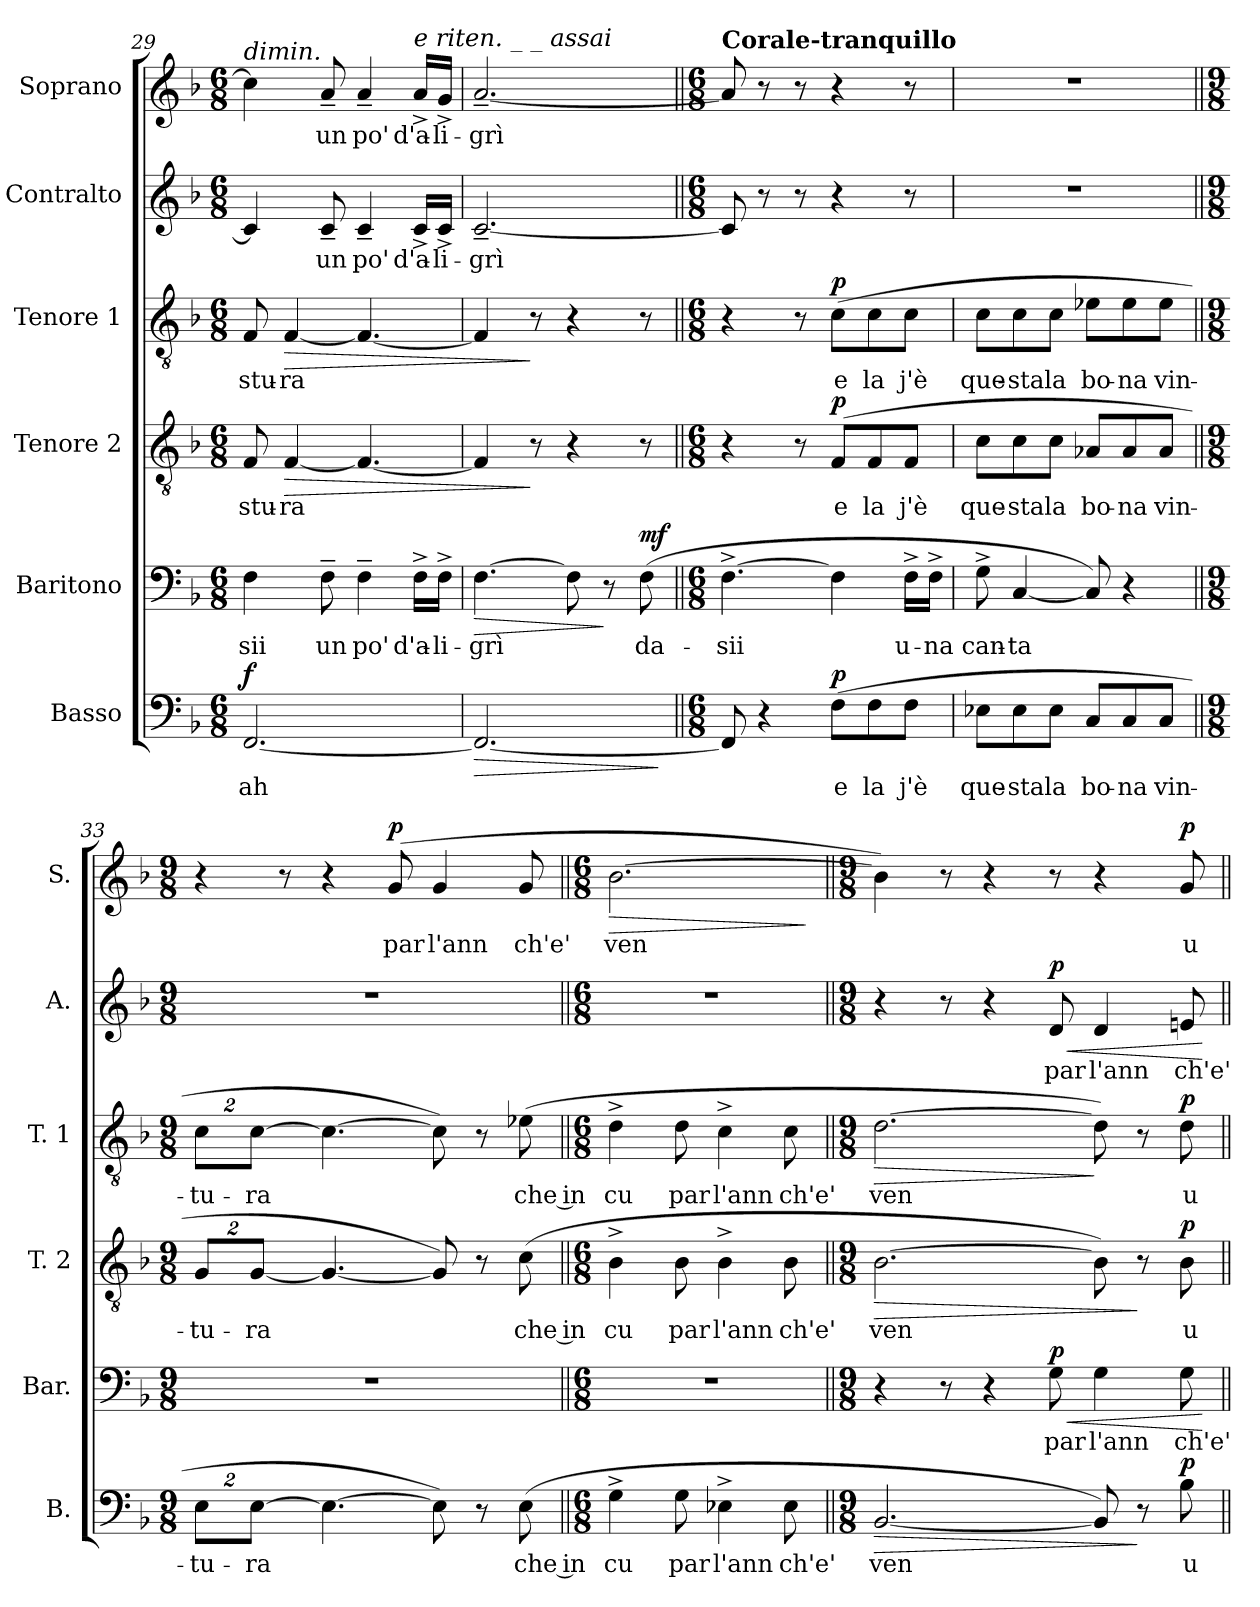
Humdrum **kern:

**kern	**text	**dynam	**kern	**text	**dynam	**kern	**text	**dynam	**kern	**text	**dynam	**kern	**text	**dynam	**kern	**text	**dynam
*part6	*part6	*part6	*part5	*part5	*part5	*part4	*part4	*part4	*part3	*part3	*part3	*part2	*part2	*part2	*part1	*part1	*part1
*staff6	*staff6	*staff6	*staff5	*staff5	*staff5	*staff4	*staff4	*staff4	*staff3	*staff3	*staff3	*staff2	*staff2	*staff2	*staff1	*staff1	*staff1
*I"Basso	*	*	*I"Baritono	*	*	*I"Tenore 2	*	*	*I"Tenore 1	*	*	*I"Contralto	*	*	*I"Soprano	*	*
*I'B.	*	*	*I'Bar.	*	*	*I'T. 2	*	*	*I'T. 1	*	*	*I'A.	*	*	*I'S.	*	*
*clefF4	*	*	*clefF4	*	*	*clefGv2	*	*	*clefGv2	*	*	*clefG2	*	*	*clefG2	*	*
*k[b-]	*	*	*k[b-]	*	*	*k[b-]	*	*	*k[b-]	*	*	*k[b-]	*	*	*k[b-]	*	*
*M6/8	*	*	*M6/8	*	*	*M6/8	*	*	*M6/8	*	*	*M6/8	*	*	*M6/8	*	*
=29	=29	=29	=29	=29	=29	=29	=29	=29	=29	=29	=29	=29	=29	=29	=29	=29	=29
!	!	!	!	!	!	!	!	!	!	!	!	!	!	!	!LO:TX:a:i:t=dimin.	!	!
!	!LO:LY:b	!LO:DY:a	!	!LO:LY:b	!	!	!LO:LY:b	!	!	!LO:LY:b	!	!	!	!	!	!	!
[2.FF/	ah	f	4F\	-sii	.	8F/	-stu-	.	8F/	-stu-	.	4c/]	.	.	4cc\]	.	.
!	!	!	!	!	!	!	!LO:LY:b	!LO:HP:b	!	!LO:LY:b	!LO:HP:b	!	!	!	!	!	!
.	.	.	.	.	.	[4F/	-ra	>	[4F/	-ra	>	.	.	.	.	.	.
!	!	!	!	!LO:LY:b	!	!	!	!	!	!	!	!	!LO:LY:b	!	!	!LO:LY:b	!
.	.	.	8F~\	un	.	.	.	.	.	.	.	8c~/	un	.	8a~/	un	.
!	!	!	!	!LO:LY:b	!	!	!	!	!	!	!	!	!LO:LY:b	!	!	!LO:LY:b	!
.	.	.	4F~\	po'	.	4.F/_	.	.	4.F/_	.	.	4c~/	po'	.	4a~/	po'	.
!	!	!	!	!	!	!	!	!	!	!	!	!	!	!	!LO:TX:a:i:t=e riten. _   _ assai	!	!
!	!	!	!	!LO:LY:b	!	!	!	!	!	!	!	!	!LO:LY:b	!	!	!LO:LY:b	!
.	.	.	16F^\LL	d'a-	.	.	.	.	.	.	.	16c^/LL	d'a-	.	16a^/LL	d'a-	.
!	!	!	!	!LO:LY:b	!	!	!	!	!	!	!	!	!LO:LY:b	!	!	!LO:LY:b	!
.	.	.	16F^\JJ	-li-	.	.	.	.	.	.	.	16c^/JJ	-li-	.	16g^/JJ	-li-	.
=30	=30	=30	=30	=30	=30	=30	=30	=30	=30	=30	=30	=30	=30	=30	=30	=30	=30
!	!	!LO:HP:b	!	!LO:LY:b	!LO:HP:b	!	!	!	!	!	!	!	!LO:LY:b	!	!	!LO:LY:b	!
2.FF/_	.	>	[4.F\	-grì	>	4F/]	.	.	4F/]	.	.	[2.c~/	-grì	.	[2.a~/	-grì	.
.	.	.	.	.	.	8r	.	]	8r	.	]	.	.	.	.	.	.
.	.	.	8F\]	.	.	4r	.	.	4r	.	.	.	.	.	.	.	.
.	.	.	8r	.	]	.	.	.	.	.	.	.	.	.	.	.	.
!	!	!	!	!LO:LY:b	!LO:DY:a	!	!	!	!	!	!	!	!	!	!	!	!
.	.	.	(>8F\	da-	mf	8r	.	.	8r	.	.	.	.	.	.	.	.
.	.	]	.	.	.	.	.	.	.	.	.	.	.	.	.	.	.
=31||	=31||	=31||	=31||	=31||	=31||	=31||	=31||	=31||	=31||	=31||	=31||	=31||	=31||	=31||	=31||	=31||	=31||
*M6/8	*	*	*M6/8	*	*	*M6/8	*	*	*M6/8	*	*	*M6/8	*	*	*M6/8	*	*
!	!	!	!	!	!	!	!	!	!	!	!	!	!	!	!LO:TX:a:B:t=Corale-tranquillo	!	!
!	!	!	!	!LO:LY:b	!	!	!	!	!	!	!	!	!	!	!	!	!
8FF/]	.	.	[4.F^\	-sii	.	4r	.	.	4r	.	.	8c/]	.	.	8a/]	.	.
4r	.	.	.	.	.	.	.	.	.	.	.	8r	.	.	8r	.	.
.	.	.	.	.	.	8r	.	.	8r	.	.	8r	.	.	8r	.	.
!	!LO:LY:b	!LO:DY:a	!	!	!	!	!LO:LY:b	!LO:DY:a	!	!LO:LY:b	!LO:DY:a	!	!	!	!	!	!
(>8F\L	e	p	4F\]	.	.	(>8F/L	e	p	(>8c\L	e	p	4r	.	.	4r	.	.
!	!LO:LY:b	!	!	!	!	!	!LO:LY:b	!	!	!LO:LY:b	!	!	!	!	!	!	!
8F\	la	.	.	.	.	8F/	la	.	8c\	la	.	.	.	.	.	.	.
!	!LO:LY:b	!	!	!LO:LY:b	!	!	!LO:LY:b	!	!	!LO:LY:b	!	!	!	!	!	!	!
8F\J	j'è	.	16F^\LL	u-	.	8F/J	j'è	.	8c\J	j'è	.	8r	.	.	8r	.	.
!	!	!	!	!LO:LY:b	!	!	!	!	!	!	!	!	!	!	!	!	!
.	.	.	16F^\JJ	-na	.	.	.	.	.	.	.	.	.	.	.	.	.
=32	=32	=32	=32	=32	=32	=32	=32	=32	=32	=32	=32	=32	=32	=32	=32	=32	=32
!	!LO:LY:b	!	!	!LO:LY:b	!	!	!LO:LY:b	!	!	!LO:LY:b	!	!	!	!	!	!	!
8E-X\L	que-	.	8G^\	can-	.	8c\L	que-	.	8c\L	que-	.	2.r	.	.	2.r	.	.
!	!LO:LY:b	!	!	!LO:LY:b	!	!	!LO:LY:b	!	!	!LO:LY:b	!	!	!	!	!	!	!
8E-\	-sta	.	[4C/	-ta	.	8c\	-sta	.	8c\	-sta	.	.	.	.	.	.	.
!	!LO:LY:b	!	!	!	!	!	!LO:LY:b	!	!	!LO:LY:b	!	!	!	!	!	!	!
8E-\J	la	.	.	.	.	8c\J	la	.	8c\J	la	.	.	.	.	.	.	.
!	!LO:LY:b	!	!	!	!	!	!LO:LY:b	!	!	!LO:LY:b	!	!	!	!	!	!	!
8C/L	bo-	.	8C/])	.	.	8A-X/L	bo-	.	8e-X\L	bo-	.	.	.	.	.	.	.
!	!LO:LY:b	!	!	!	!	!	!LO:LY:b	!	!	!LO:LY:b	!	!	!	!	!	!	!
8C/	-na	.	4r	.	.	8A-/	-na	.	8e-\	-na	.	.	.	.	.	.	.
!	!LO:LY:b	!	!	!	!	!	!LO:LY:b	!	!	!LO:LY:b	!	!	!	!	!	!	!
8C/J	vin-	.	.	.	.	8A-/J	vin-	.	8e-\J	vin-	.	.	.	.	.	.	.
!!LO:LB:g=z
=33||	=33||	=33||	=33||	=33||	=33||	=33||	=33||	=33||	=33||	=33||	=33||	=33||	=33||	=33||	=33||	=33||	=33||
*M9/8	*	*	*M9/8	*	*	*M9/8	*	*	*M9/8	*	*	*M9/8	*	*	*M9/8	*	*
!	!LO:LY:b	!	!	!	!	!	!LO:LY:b	!	!	!LO:LY:b	!	!	!	!	!	!	!
16%3E\L	-tu-	.	8%9r	.	.	16%3G/L	-tu-	.	16%3c\L	-tu-	.	8%9r	.	.	4r	.	.
!	!LO:LY:b	!	!	!	!	!	!LO:LY:b	!	!	!LO:LY:b	!	!	!	!	!	!	!
[16%3E\J	-ra	.	.	.	.	[16%3G/J	-ra	.	[16%3c\J	-ra	.	.	.	.	.	.	.
.	.	.	.	.	.	.	.	.	.	.	.	.	.	.	8r	.	.
4.E\_	.	.	.	.	.	4.G/_	.	.	4.c\_	.	.	.	.	.	4r	.	.
!	!	!	!	!	!	!	!	!	!	!	!	!	!	!	!	!LO:LY:b	!LO:DY:a
.	.	.	.	.	.	.	.	.	.	.	.	.	.	.	(>8g/	par	p
!	!	!	!	!	!	!	!	!	!	!	!	!	!	!	!	!LO:LY:b	!
8E\])	.	.	.	.	.	8G/])	.	.	8c\])	.	.	.	.	.	4g/	l'ann	.
8r	.	.	.	.	.	8r	.	.	8r	.	.	.	.	.	.	.	.
!	!LO:LY:b	!	!	!	!	!	!LO:LY:b	!	!	!LO:LY:b	!	!	!	!	!	!LO:LY:b	!
(>8E\	che in	.	.	.	.	(>8c\	che in	.	(>8e-X\	che in	.	.	.	.	8g/	ch'e'	.
=34||	=34||	=34||	=34||	=34||	=34||	=34||	=34||	=34||	=34||	=34||	=34||	=34||	=34||	=34||	=34||	=34||	=34||
*M6/8	*	*	*M6/8	*	*	*M6/8	*	*	*M6/8	*	*	*M6/8	*	*	*M6/8	*	*
!	!LO:LY:b	!	!	!	!	!	!LO:LY:b	!	!	!LO:LY:b	!	!	!	!	!	!LO:LY:b	!LO:HP:b
4G^\	-cu	.	2.r	.	.	4B-^\	-cu	.	4d^\	-cu	.	2.r	.	.	[2.b-\	ven	>
!	!LO:LY:b	!	!	!	!	!	!LO:LY:b	!	!	!LO:LY:b	!	!	!	!	!	!	!
8G\	par	.	.	.	.	8B-\	par	.	8d\	par	.	.	.	.	.	.	.
!	!LO:LY:b	!	!	!	!	!	!LO:LY:b	!	!	!LO:LY:b	!	!	!	!	!	!	!
4E-X^\	l'ann	.	.	.	.	4B-^\	l'ann	.	4c^\	l'ann	.	.	.	.	.	.	.
!	!LO:LY:b	!	!	!	!	!	!LO:LY:b	!	!	!LO:LY:b	!	!	!	!	!	!	!
8E-\	ch'e'	.	.	.	.	8B-\	ch'e'	.	8c\	ch'e'	.	.	.	.	.	.	.
.	.	.	.	.	.	.	.	.	.	.	.	.	.	.	.	.	]
=35||	=35||	=35||	=35||	=35||	=35||	=35||	=35||	=35||	=35||	=35||	=35||	=35||	=35||	=35||	=35||	=35||	=35||
*M9/8	*	*	*M9/8	*	*	*M9/8	*	*	*M9/8	*	*	*M9/8	*	*	*M9/8	*	*
!	!LO:LY:b	!LO:HP:b	!	!	!	!	!LO:LY:b	!LO:HP:b	!	!LO:LY:b	!LO:HP:b	!	!	!	!	!	!
[2.BB-/	ven	>	4r	.	.	[2.B-\	ven	>	[2.d\	ven	>	4r	.	.	4b-\])	.	.
.	.	.	8r	.	.	.	.	.	.	.	.	8r	.	.	8r	.	.
.	.	.	4r	.	.	.	.	.	.	.	.	4r	.	.	4r	.	.
!	!	!	!	!LO:LY:b	!LO:HP:b	!	!	!	!	!	!	!	!LO:LY:b	!LO:HP:b	!	!	!
!	!	!	!	!	!LO:DY:n=1:a	!	!	!	!	!	!	!	!	!LO:DY:n=1:a	!	!	!
.	.	.	8G\	par	< p	.	.	.	.	.	.	8d/	par	< p	8r	.	.
!	!	!	!	!LO:LY:b	!	!	!	!	!	!	!	!	!LO:LY:b	!	!	!	!
8BB-/])	.	.	4G\	l'ann	.	8B-\])	.	.	8d\])	.	]	4d/	l'ann	.	4r	.	.
8r	.	]	.	.	.	8r	.	]	8r	.	.	.	.	.	.	.	.
!	!LO:LY:b	!LO:DY:a	!	!LO:LY:b	!	!	!LO:LY:b	!LO:DY:a	!	!LO:LY:b	!LO:DY:a	!	!LO:LY:b	!	!	!LO:LY:b	!LO:DY:a
8B-\	u	p	8G\	ch'e'	.	8B-\	u	p	8d\	u	p	8en/	ch'e'	.	8g/	u	p
.	.	.	.	.	[	.	.	.	.	.	.	.	.	[	.	.	.
=||	=||	=||	=||	=||	=||	=||	=||	=||	=||	=||	=||	=||	=||	=||	=||	=||	=||
*-	*-	*-	*-	*-	*-	*-	*-	*-	*-	*-	*-	*-	*-	*-	*-	*-	*-
